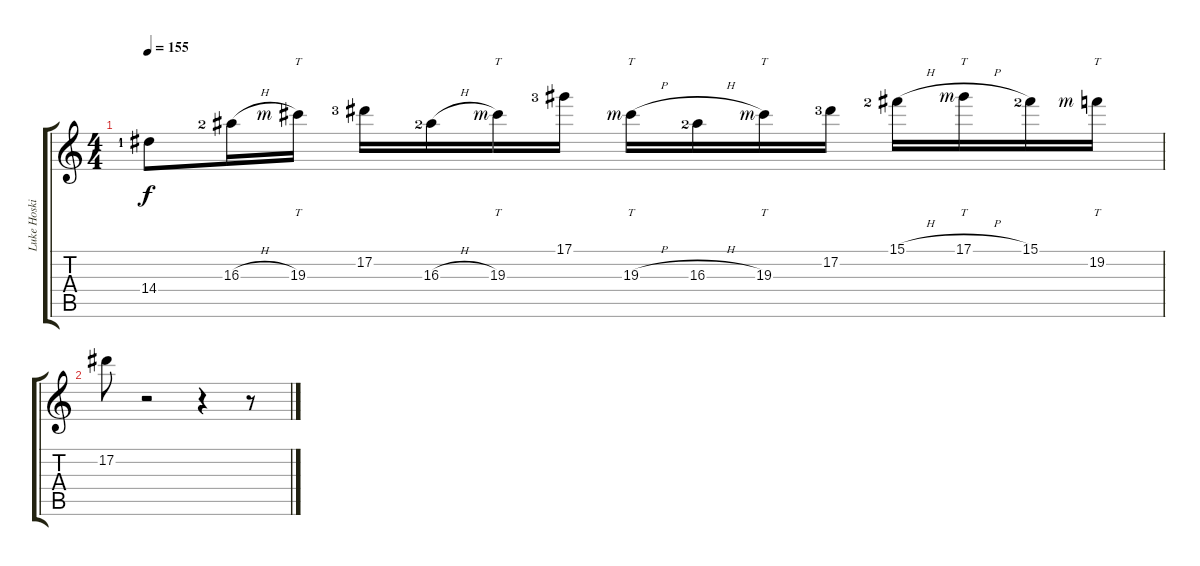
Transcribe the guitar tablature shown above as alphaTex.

\track ("Luke Hoskin" "Luke Hoski") {instrument overdrivenguitar}
\staff {score tabs}
\tuning (Eb4 Bb3 Gb3 Db3 Ab2 Eb2) {hide}
\ts (4 4)
\tempo 155
\clef g2
\ks c
14.4{lf 2}.8{dy f} 16.3{h lf 3}.16 19.3{rf 3}.16{tt} 17.2{lf 4}.16 16.3{h lf 3}.16 19.3{rf 3}.16{tt} 17.1{lf 4}.16 19.3{h rf 3}.16{tt} 16.3{h lf 3}.16 19.3{rf 3}.16{tt} 17.2{lf 4}.16 15.1{h lf 3}.16 17.1{h rf 3}.16{tt} 15.1{lf 3}.16 19.2{rf 3}.16{tt} |
17.2.8 r.2 r.4 r.8
